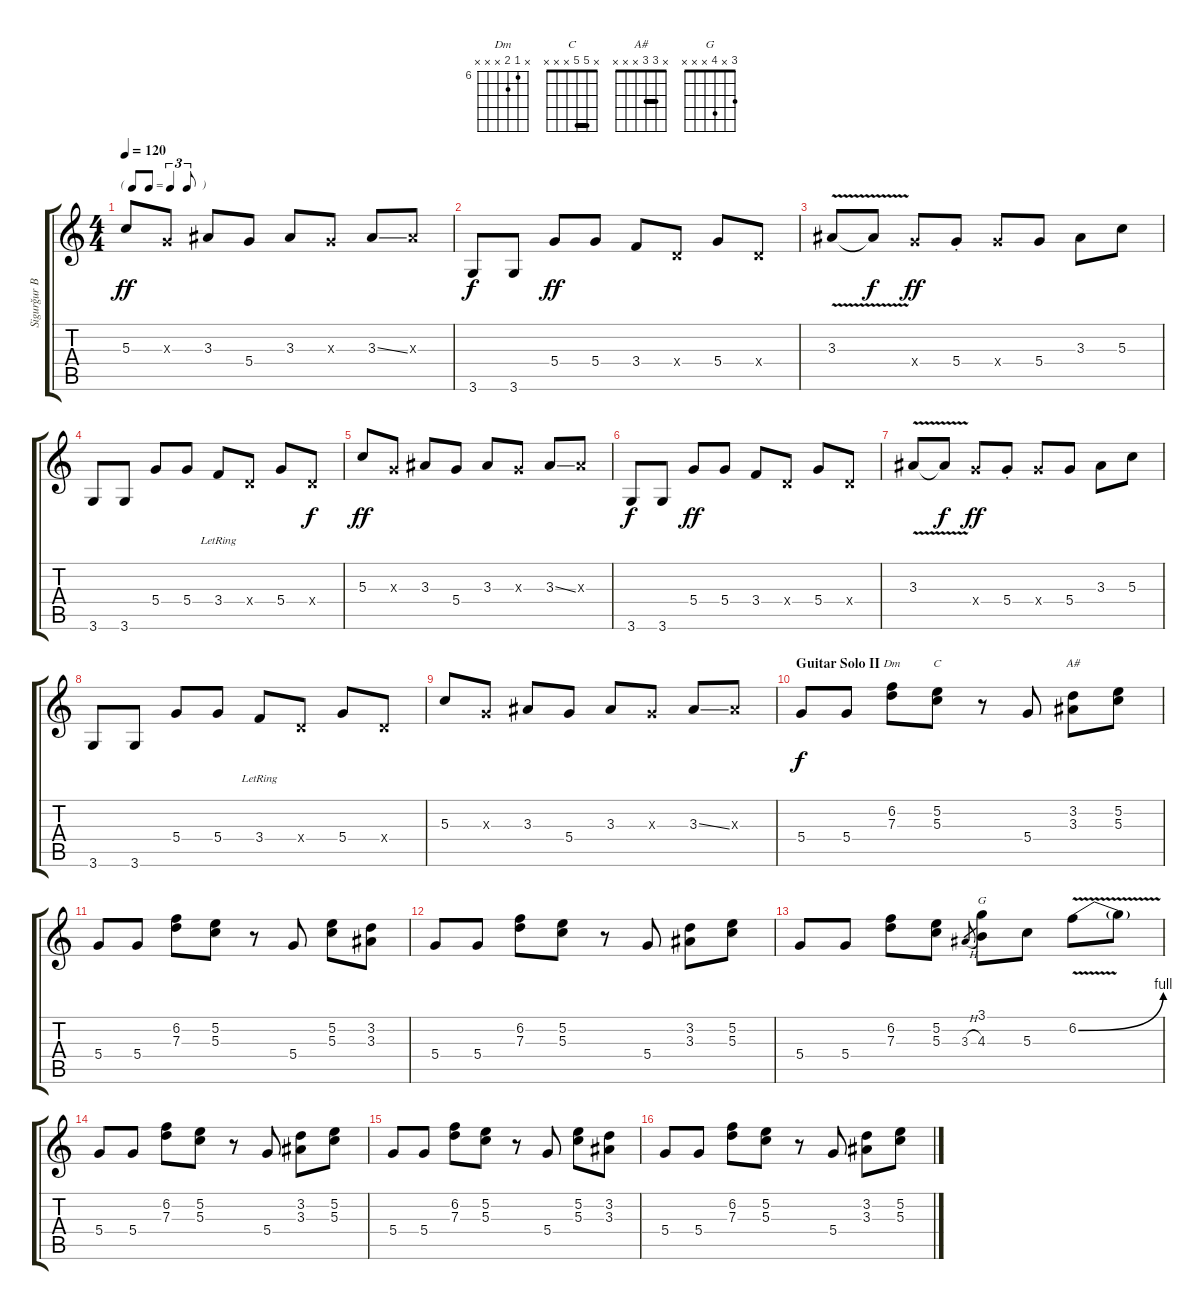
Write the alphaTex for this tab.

\track ("Sigurğur Bachmann, Rhythm Guitar" "Sigurğur B") {instrument acousticguitarsteel}
\staff {score tabs}
\tuning (E4 B3 G3 D3 A2 E2) {hide}
\chord ("Dm" x 6 7 x x x) {firstfret 6}
\chord ("C" x 5 5 x x x) {barre 5}
\chord ("A#" x 3 3 x x x) {barre 3}
\chord ("G" 3 x 4 x x x)
\ts (4 4)
\tf triplet8th
\tempo 120
\clef g2
\ks c
5.3.8{dy ff} 0.3{x}.8 3.3.8 5.4.8 3.3.8 0.3{x}.8 3.3{ss}.8 3.3{x}.8 |
3.6.8{dy f} 3.6.8 5.4.8{dy ff} 5.4.8 3.4.8 0.4{x}.8 5.4.8 0.4{x}.8 |
3.3{v}.8 3.3{t}.8{dy f} 5.4{x}.8{dy ff} 5.4{st}.8 5.4{x}.8 5.4.8 3.3.8 5.3.8 |
3.6.8 3.6.8 5.4.8 5.4.8 3.4{lr}.8 0.4{x}.8 5.4.8 0.4{x}.8{dy f} |
5.3.8{dy ff} 0.3{x}.8 3.3.8 5.4.8 3.3.8 0.3{x}.8 3.3{ss}.8 3.3{x}.8 |
3.6.8{dy f} 3.6.8 5.4.8{dy ff} 5.4.8 3.4.8 0.4{x}.8 5.4.8 0.4{x}.8 |
3.3{v}.8 3.3{t}.8{dy f} 5.4{x}.8{dy ff} 5.4{st}.8 5.4{x}.8 5.4.8 3.3.8 5.3.8 |
3.6.8 3.6.8 5.4.8 5.4.8 3.4{lr}.8 0.4{x}.8 5.4.8 0.4{x}.8 |
5.3.8 0.3{x}.8 3.3.8 5.4.8 3.3.8 0.3{x}.8 3.3{ss}.8 3.3{x}.8 |
\section ("" "Guitar Solo II")
5.4.8{dy f} 5.4.8 (6.2 7.3).8{ch "Dm"} (5.2 5.3).8{ch "C"} r.8 5.4.8 (3.2 3.3).8{ch "A#"} (5.2 5.3).8 |
5.4.8 5.4.8 (6.2 7.3).8 (5.2 5.3).8 r.8 5.4.8 (5.2 5.3).8 (3.2 3.3).8 |
5.4.8 5.4.8 (6.2 7.3).8 (5.2 5.3).8 r.8 5.4.8 (3.2 3.3).8 (5.2 5.3).8 |
5.4.8 5.4.8 (6.2 7.3).8 (5.2 5.3).8 3.3{h}.8{gr} (3.1 4.3).8{ch "G"} 5.3.8 6.2{be (bend 0 0 60 4) v}.8 6.2{t}.8 |
5.4.8 5.4.8 (6.2 7.3).8 (5.2 5.3).8 r.8 5.4.8 (3.2 3.3).8 (5.2 5.3).8 |
5.4.8 5.4.8 (6.2 7.3).8 (5.2 5.3).8 r.8 5.4.8 (5.2 5.3).8 (3.2 3.3).8 |
5.4.8 5.4.8 (6.2 7.3).8 (5.2 5.3).8 r.8 5.4.8 (3.2 3.3).8 (5.2 5.3).8
